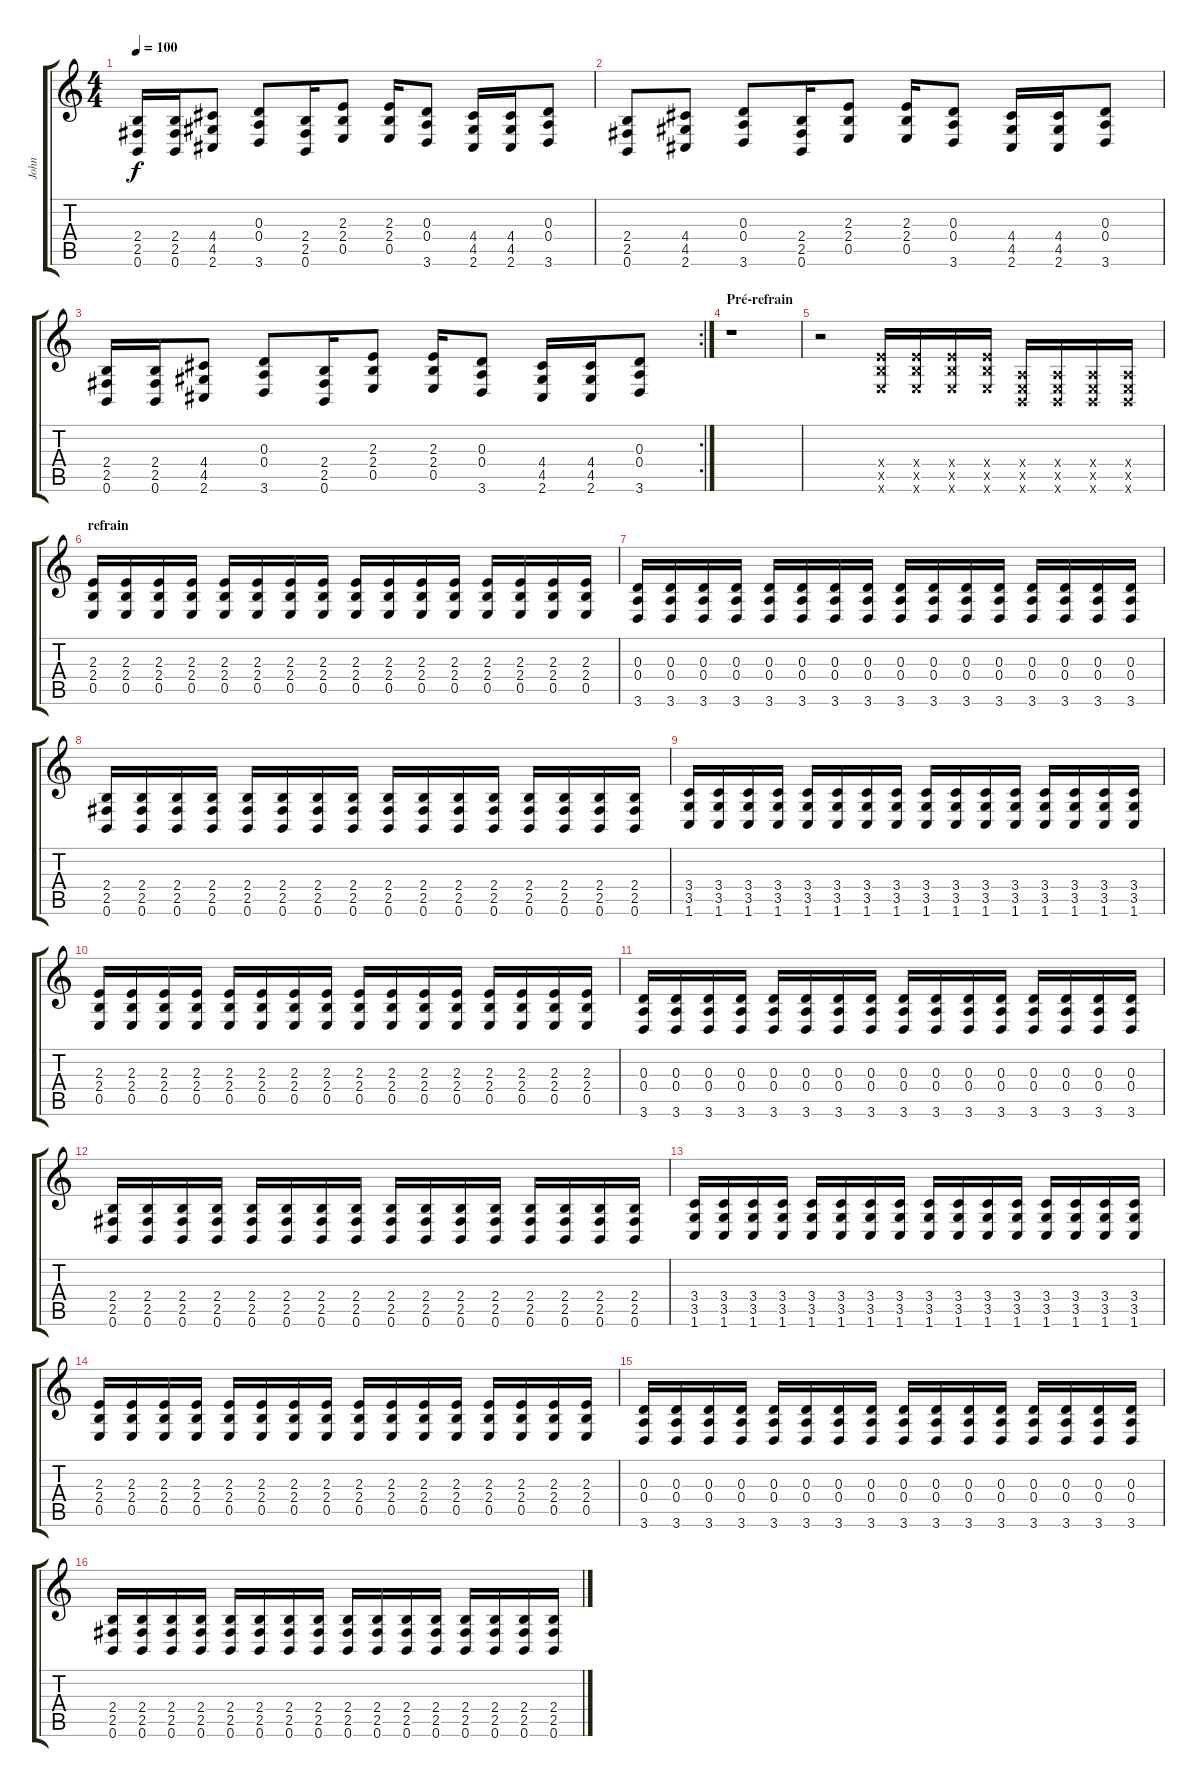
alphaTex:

\track ("John" "John") {instrument distortionguitar}
\staff {score tabs}
\tuning (B3 G3 D3 A2 E2 B1) {hide}
\ts (4 4)
\tempo 100
\clef g2
\ks c
(2.4 2.5 0.6).16{dy f} (2.4 2.5 0.6).16 (4.4 4.5 2.6).8 (0.3 0.4 3.6).8 (2.4 2.5 0.6).16 (2.3 2.4 0.5).8 (2.3 2.4 0.5).16 (0.3 0.4 3.6).8 (4.4 4.5 2.6).16 (4.4 4.5 2.6).16 (0.3 0.4 3.6).8 |
(2.4 2.5 0.6).8 (4.4 4.5 2.6).8 (0.3 0.4 3.6).8 (2.4 2.5 0.6).16 (2.3 2.4 0.5).8 (2.3 2.4 0.5).16 (0.3 0.4 3.6).8 (4.4 4.5 2.6).16 (4.4 4.5 2.6).16 (0.3 0.4 3.6).8 |
\rc 2
(2.4 2.5 0.6).16 (2.4 2.5 0.6).16 (4.4 4.5 2.6).8 (0.3 0.4 3.6).8 (2.4 2.5 0.6).16 (2.3 2.4 0.5).8 (2.3 2.4 0.5).16 (0.3 0.4 3.6).8 (4.4 4.5 2.6).16 (4.4 4.5 2.6).16 (0.3 0.4 3.6).8 |
\section ("" "Pré-refrain")
r.1 |
r.2 (7.4{x} 7.5{x} 5.6{x}).16 (7.4{x} 7.5{x} 5.6{x}).16 (7.4{x} 7.5{x} 5.6{x}).16 (7.4{x} 7.5{x} 5.6{x}).16 (0.4{x} 0.5{x} 0.6{x}).16 (0.4{x} 0.5{x} 0.6{x}).16 (0.4{x} 0.5{x} 0.6{x}).16 (0.4{x} 0.5{x} 0.6{x}).16 |
\section ("" "refrain")
(2.3 2.4 0.5).16 (2.3 2.4 0.5).16 (2.3 2.4 0.5).16 (2.3 2.4 0.5).16 (2.3 2.4 0.5).16 (2.3 2.4 0.5).16 (2.3 2.4 0.5).16 (2.3 2.4 0.5).16 (2.3 2.4 0.5).16 (2.3 2.4 0.5).16 (2.3 2.4 0.5).16 (2.3 2.4 0.5).16 (2.3 2.4 0.5).16 (2.3 2.4 0.5).16 (2.3 2.4 0.5).16 (2.3 2.4 0.5).16 |
(0.3 0.4 3.6).16 (0.3 0.4 3.6).16 (0.3 0.4 3.6).16 (0.3 0.4 3.6).16 (0.3 0.4 3.6).16 (0.3 0.4 3.6).16 (0.3 0.4 3.6).16 (0.3 0.4 3.6).16 (0.3 0.4 3.6).16 (0.3 0.4 3.6).16 (0.3 0.4 3.6).16 (0.3 0.4 3.6).16 (0.3 0.4 3.6).16 (0.3 0.4 3.6).16 (0.3 0.4 3.6).16 (0.3 0.4 3.6).16 |
(2.4 2.5 0.6).16 (2.4 2.5 0.6).16 (2.4 2.5 0.6).16 (2.4 2.5 0.6).16 (2.4 2.5 0.6).16 (2.4 2.5 0.6).16 (2.4 2.5 0.6).16 (2.4 2.5 0.6).16 (2.4 2.5 0.6).16 (2.4 2.5 0.6).16 (2.4 2.5 0.6).16 (2.4 2.5 0.6).16 (2.4 2.5 0.6).16 (2.4 2.5 0.6).16 (2.4 2.5 0.6).16 (2.4 2.5 0.6).16 |
(3.4 3.5 1.6).16 (3.4 3.5 1.6).16 (3.4 3.5 1.6).16 (3.4 3.5 1.6).16 (3.4 3.5 1.6).16 (3.4 3.5 1.6).16 (3.4 3.5 1.6).16 (3.4 3.5 1.6).16 (3.4 3.5 1.6).16 (3.4 3.5 1.6).16 (3.4 3.5 1.6).16 (3.4 3.5 1.6).16 (3.4 3.5 1.6).16 (3.4 3.5 1.6).16 (3.4 3.5 1.6).16 (3.4 3.5 1.6).16 |
(2.3 2.4 0.5).16 (2.3 2.4 0.5).16 (2.3 2.4 0.5).16 (2.3 2.4 0.5).16 (2.3 2.4 0.5).16 (2.3 2.4 0.5).16 (2.3 2.4 0.5).16 (2.3 2.4 0.5).16 (2.3 2.4 0.5).16 (2.3 2.4 0.5).16 (2.3 2.4 0.5).16 (2.3 2.4 0.5).16 (2.3 2.4 0.5).16 (2.3 2.4 0.5).16 (2.3 2.4 0.5).16 (2.3 2.4 0.5).16 |
(0.3 0.4 3.6).16 (0.3 0.4 3.6).16 (0.3 0.4 3.6).16 (0.3 0.4 3.6).16 (0.3 0.4 3.6).16 (0.3 0.4 3.6).16 (0.3 0.4 3.6).16 (0.3 0.4 3.6).16 (0.3 0.4 3.6).16 (0.3 0.4 3.6).16 (0.3 0.4 3.6).16 (0.3 0.4 3.6).16 (0.3 0.4 3.6).16 (0.3 0.4 3.6).16 (0.3 0.4 3.6).16 (0.3 0.4 3.6).16 |
(2.4 2.5 0.6).16 (2.4 2.5 0.6).16 (2.4 2.5 0.6).16 (2.4 2.5 0.6).16 (2.4 2.5 0.6).16 (2.4 2.5 0.6).16 (2.4 2.5 0.6).16 (2.4 2.5 0.6).16 (2.4 2.5 0.6).16 (2.4 2.5 0.6).16 (2.4 2.5 0.6).16 (2.4 2.5 0.6).16 (2.4 2.5 0.6).16 (2.4 2.5 0.6).16 (2.4 2.5 0.6).16 (2.4 2.5 0.6).16 |
(3.4 3.5 1.6).16 (3.4 3.5 1.6).16 (3.4 3.5 1.6).16 (3.4 3.5 1.6).16 (3.4 3.5 1.6).16 (3.4 3.5 1.6).16 (3.4 3.5 1.6).16 (3.4 3.5 1.6).16 (3.4 3.5 1.6).16 (3.4 3.5 1.6).16 (3.4 3.5 1.6).16 (3.4 3.5 1.6).16 (3.4 3.5 1.6).16 (3.4 3.5 1.6).16 (3.4 3.5 1.6).16 (3.4 3.5 1.6).16 |
(2.3 2.4 0.5).16 (2.3 2.4 0.5).16 (2.3 2.4 0.5).16 (2.3 2.4 0.5).16 (2.3 2.4 0.5).16 (2.3 2.4 0.5).16 (2.3 2.4 0.5).16 (2.3 2.4 0.5).16 (2.3 2.4 0.5).16 (2.3 2.4 0.5).16 (2.3 2.4 0.5).16 (2.3 2.4 0.5).16 (2.3 2.4 0.5).16 (2.3 2.4 0.5).16 (2.3 2.4 0.5).16 (2.3 2.4 0.5).16 |
(0.3 0.4 3.6).16 (0.3 0.4 3.6).16 (0.3 0.4 3.6).16 (0.3 0.4 3.6).16 (0.3 0.4 3.6).16 (0.3 0.4 3.6).16 (0.3 0.4 3.6).16 (0.3 0.4 3.6).16 (0.3 0.4 3.6).16 (0.3 0.4 3.6).16 (0.3 0.4 3.6).16 (0.3 0.4 3.6).16 (0.3 0.4 3.6).16 (0.3 0.4 3.6).16 (0.3 0.4 3.6).16 (0.3 0.4 3.6).16 |
(2.4 2.5 0.6).16 (2.4 2.5 0.6).16 (2.4 2.5 0.6).16 (2.4 2.5 0.6).16 (2.4 2.5 0.6).16 (2.4 2.5 0.6).16 (2.4 2.5 0.6).16 (2.4 2.5 0.6).16 (2.4 2.5 0.6).16 (2.4 2.5 0.6).16 (2.4 2.5 0.6).16 (2.4 2.5 0.6).16 (2.4 2.5 0.6).16 (2.4 2.5 0.6).16 (2.4 2.5 0.6).16 (2.4 2.5 0.6).16
